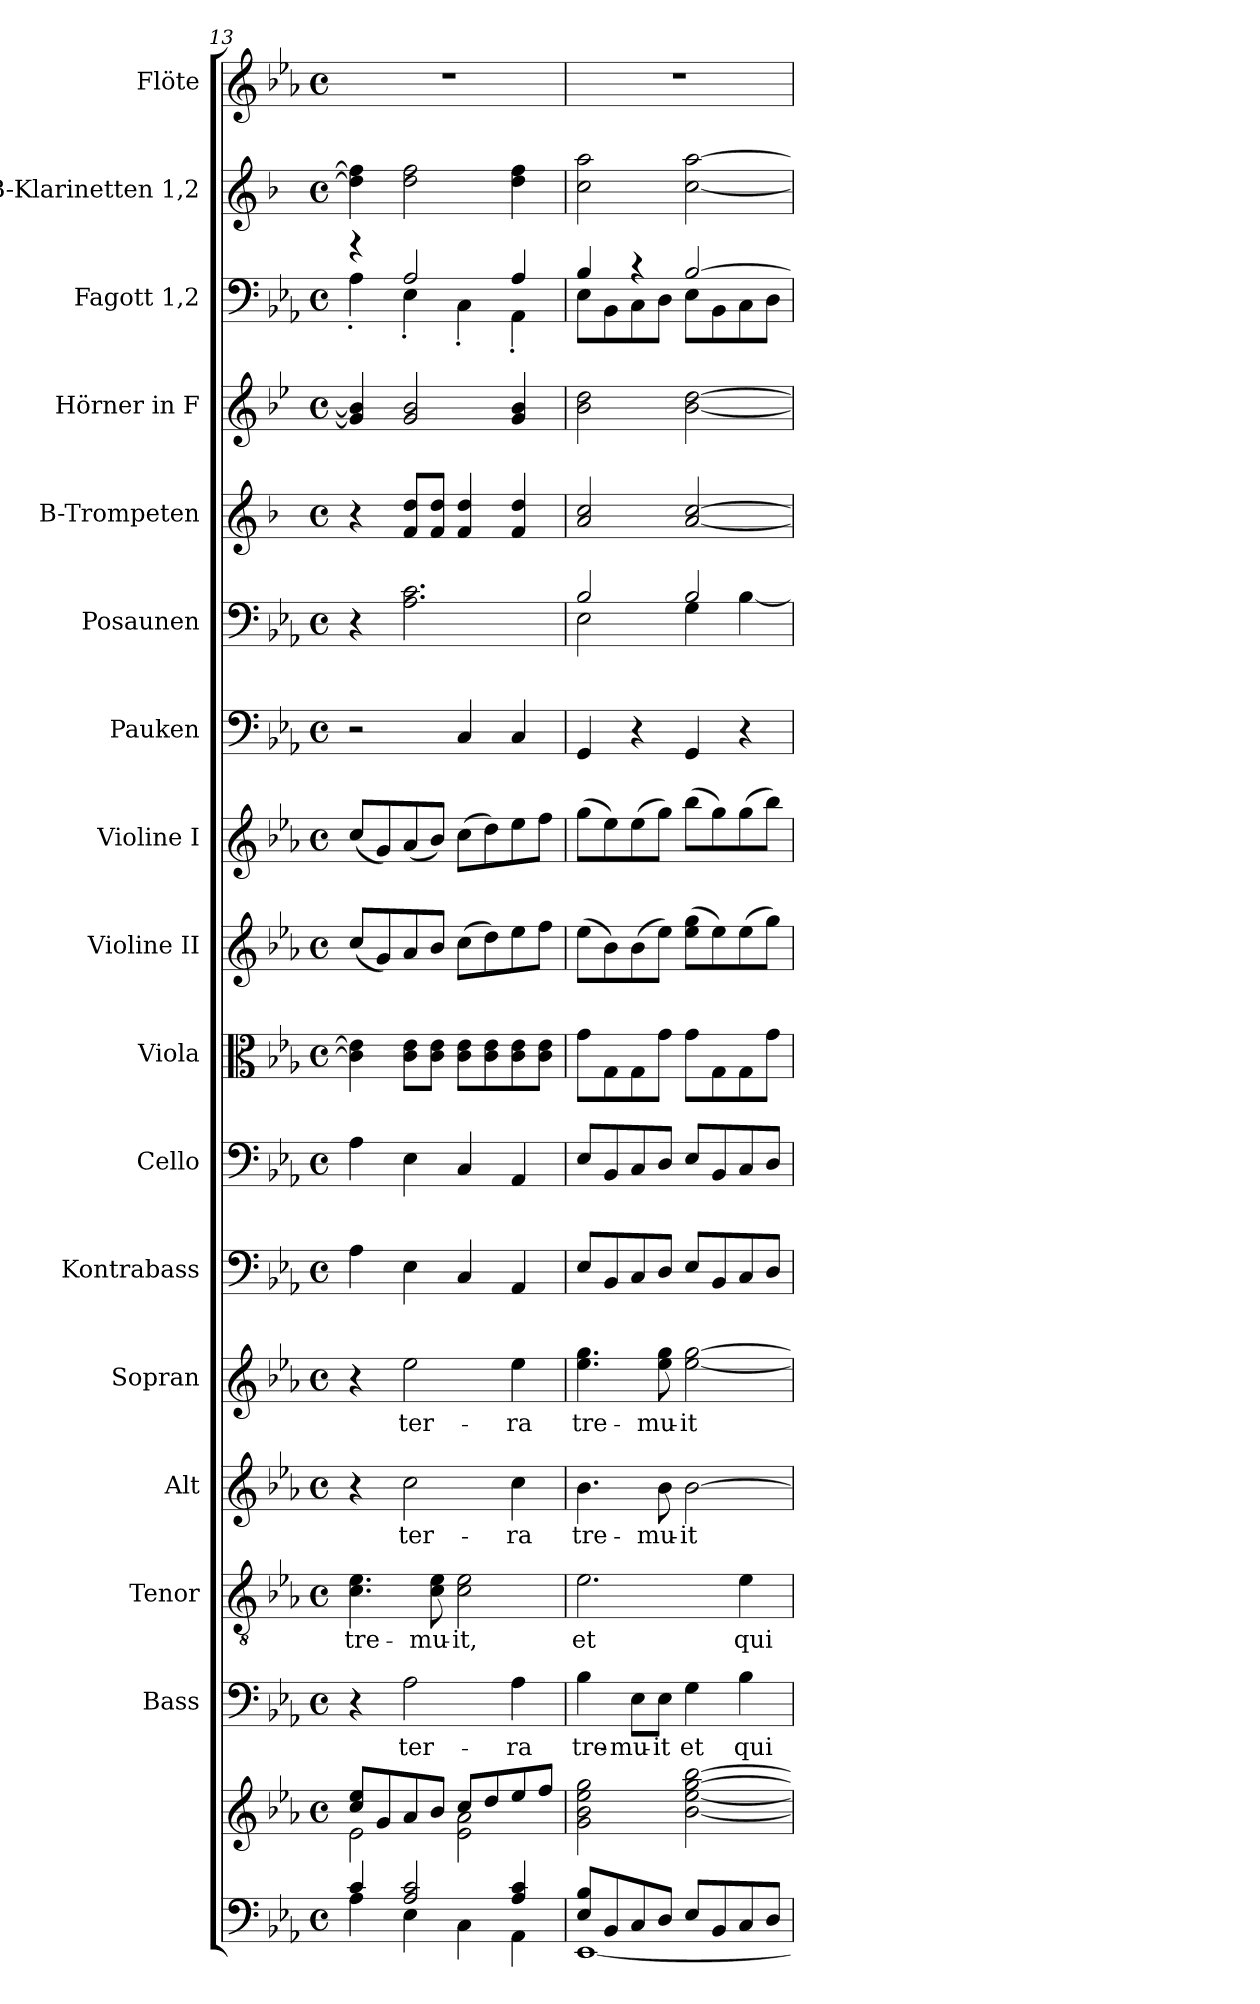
**kern	**kern	**kern	**text	**kern	**text	**kern	**text	**kern	**text	**kern	**kern	**kern	**kern	**kern	**kern	**kern	**kern	**kern	**kern	**kern	**kern
*part17	*part17	*part16	*part16	*part15	*part15	*part14	*part14	*part13	*part13	*part12	*part11	*part10	*part9	*part8	*part7	*part6	*part5	*part4	*part3	*part2	*part1
*staff18	*staff17	*staff16	*staff16	*staff15	*staff15	*staff14	*staff14	*staff13	*staff13	*staff12	*staff11	*staff10	*staff9	*staff8	*staff7	*staff6	*staff5	*staff4	*staff3	*staff2	*staff1
*	*	*I"Bass	*	*I"Tenor	*	*I"Alt	*	*I"Sopran	*	*I"Kontrabass	*I"Cello	*I"Viola	*I"Violine II	*I"Violine I	*I"Pauken	*I"Posaunen	*I"B-Trompeten	*I"Hörner in F	*I"Fagott 1,2	*I"B-Klarinetten 1,2	*I"Flöte
*	*	*I'B.	*	*I'T.	*	*I'A.	*	*I'S.	*	*I'Kb.	*	*I'Vla.	*I'Vl. II	*I'Vl. I	*I'Pk.	*I'Pos.	*I'B Trp.	*	*I'Fg.	*I'Kl.	*I'Fl.
*clefF4	*clefG2	*clefF4	*	*clefGv2	*	*clefG2	*	*clefG2	*	*clefF4	*clefF4	*clefC3	*clefG2	*clefG2	*clefF4	*clefF4	*clefG2	*clefG2	*clefF4	*clefG2	*clefG2
*	*	*	*	*	*	*	*	*	*	*ITrd7c12	*	*	*	*	*	*	*ITrd1c2	*ITrd4c7	*	*ITrd1c2	*
*k[b-e-a-]	*k[b-e-a-]	*k[b-e-a-]	*	*k[b-e-a-]	*	*k[b-e-a-]	*	*k[b-e-a-]	*	*k[b-e-a-]	*k[b-e-a-]	*k[b-e-a-]	*k[b-e-a-]	*k[b-e-a-]	*k[b-e-a-]	*k[b-e-a-]	*k[b-e-a-]	*k[b-e-a-]	*k[b-e-a-]	*k[b-e-a-]	*k[b-e-a-]
*E-:	*E-:	*E-:	*	*E-:	*	*E-:	*	*E-:	*	*E-:	*E-:	*E-:	*E-:	*E-:	*E-:	*E-:	*E-:	*E-:	*E-:	*E-:	*E-:
*M4/4	*M4/4	*M4/4	*	*M4/4	*	*M4/4	*	*M4/4	*	*M4/4	*M4/4	*M4/4	*M4/4	*M4/4	*M4/4	*M4/4	*M4/4	*M4/4	*M4/4	*M4/4	*M4/4
*met(c)	*met(c)	*met(c)	*	*met(c)	*	*met(c)	*	*met(c)	*	*met(c)	*met(c)	*met(c)	*met(c)	*met(c)	*met(c)	*met(c)	*met(c)	*met(c)	*met(c)	*met(c)	*met(c)
=13	=13	=13	=13	=13	=13	=13	=13	=13	=13	=13	=13	=13	=13	=13	=13	=13	=13	=13	=13	=13	=13
*^	*^	*	*	*	*	*	*	*	*	*	*	*	*	*	*	*	*	*	*	*	*
!	!	!	!	!	!	!	!LO:LY:b	!	!	!	!	!	!	!	!	!	!	!	!	!	!	!	!
*	*	*	*	*	*	*	*	*	*	*	*	*	*	*	*	*	*	*	*	*	*^	*	*
4c/	4A-\	8cc/ 8ee-/L	2e-\	4r	.	4.c\ 4.e-\	tre-	4r	.	4r	.	4AA-\	4A-\	4c\] 4e-\]	(<8cc/L	(<8cc/L	2r	4r	4r	4c/] 4e-/]	4rf	4A-'<\	4cc\] 4ee-\]	1r
.	.	8g/	.	.	.	.	.	.	.	.	.	.	.	.	8g/)	8g/)	.	.	.	.	.	.	.	.
!	!	!	!	!	!LO:LY:b	!	!	!	!LO:LY:b	!	!LO:LY:b	!	!	!	!	!	!	!	!	!	!	!	!	!
2A-/ 2c/	4E-\	8a-/	.	2A-\	ter-	.	.	2cc\	ter-	2ee-\	ter-	4EE-\	4E-\	8c\ 8e-\L	8a-/	(<8a-/	.	2.A-\ 2.c\	8e-/ 8cc/L	2c/ 2e-/	2A-/	4E-'<\	2cc\ 2ee-\	.
!	!	!	!	!	!	!	!LO:LY:b	!	!	!	!	!	!	!	!	!	!	!	!	!	!	!	!	!
.	.	8b-/J	.	.	.	8c\ 8e-\	-mu-	.	.	.	.	.	.	8c\ 8e-\J	8b-/J	8b-/J)	.	.	8e-/ 8cc/J	.	.	.	.	.
!	!	!	!	!	!	!	!LO:LY:b	!	!	!	!	!	!	!	!	!	!	!	!	!	!	!	!	!
.	4C\	8cc/L	2e-\ 2a-\	.	.	2c\ 2e-\	-it,	.	.	.	.	4CC/	4C/	8c\ 8e-\L	(>8cc\L	(>8cc\L	4C/	.	4e-/ 4cc/	.	.	4C'<\	.	.
.	.	8dd/	.	.	.	.	.	.	.	.	.	.	.	8c\ 8e-\	8dd\)	8dd\)	.	.	.	.	.	.	.	.
!	!	!	!	!	!LO:LY:b	!	!	!	!LO:LY:b	!	!LO:LY:b	!	!	!	!	!	!	!	!	!	!	!	!	!
4A-/ 4c/	4AA-\	8ee-/	.	4A-\	-ra	.	.	4cc\	-ra	4ee-\	-ra	4AAA-/	4AA-/	8c\ 8e-\	8ee-\	8ee-\	4C/	.	4e-/ 4cc/	4c/ 4e-/	4A-/	4AA-'<\	4cc\ 4ee-\	.
.	.	8ff/J	.	.	.	.	.	.	.	.	.	.	.	8c\ 8e-\J	8ff\J	8ff\J	.	.	.	.	.	.	.	.
*	*	*v	*v	*	*	*	*	*	*	*	*	*	*	*	*	*	*	*	*	*	*	*	*	*
!!LO:PB:g=z
=14	=14	=14	=14	=14	=14	=14	=14	=14	=14	=14	=14	=14	=14	=14	=14	=14	=14	=14	=14	=14	=14	=14	=14
!	!	!	!	!LO:LY:b	!	!LO:LY:b	!	!LO:LY:b	!	!LO:LY:b	!	!	!	!	!	!	!	!	!	!	!	!	!
*	*	*	*	*	*	*	*	*	*	*	*	*	*	*	*	*	*^	*	*	*	*	*	*
8E-/ 8B-/L	[<1EE-	2g\ 2b-\ 2ee-\ 2gg\	4B-\	tre-	2.e-\	et	4.b-\	tre-	4.ee-\ 4.gg\	tre-	8EE-/L	8E-/L	8g\L	(>8ee-\L	(>8gg\L	4GG/	2B-/	2E-\	2g/ 2b-/	2e-\ 2g\	4B-/	8E-\L	2b-\ 2gg\	1r
8BB-/	.	.	.	.	.	.	.	.	.	.	8BBB-/	8BB-/	8G\	8b-\)	8ee-\)	.	.	.	.	.	.	8BB-\	.	.
!	!	!	!	!LO:LY:b	!	!	!	!	!	!	!	!	!	!	!	!	!	!	!	!	!	!	!	!
8C/	.	.	8E-\L	-mu-	.	.	.	.	.	.	8CC/	8C/	8G\	(>8b-\	(>8ee-\	4r	.	.	.	.	4rB	8C\	.	.
!	!	!	!	!LO:LY:b	!	!	!	!LO:LY:b	!	!LO:LY:b	!	!	!	!	!	!	!	!	!	!	!	!	!	!
8D/J	.	.	8E-\J	-it	.	.	8b-\	-mu-	8ee-\ 8gg\	-mu-	8DD/J	8D/J	8g\J	8ee-\J)	8gg\J)	.	.	.	.	.	.	8D\J	.	.
!	!	!	!	!LO:LY:b	!	!	!	!LO:LY:b	!	!LO:LY:b	!	!	!	!	!	!	!	!	!	!	!	!	!	!
8E-/L	.	[2b-\ [2ee-\ [2gg\ [2bb-\	4G\	et	.	.	[2b-\	-it	[2ee-\ [2gg\	-it	8EE-/L	8E-/L	8g\L	(>8ee-\ 8gg\L	(>8bb-\L	4GG/	2B-/	4G\	[2g/ [2b-/	[2e-\ [2g\	[>2B-/	8E-\L	[2b-\ [2gg\	.
8BB-/	.	.	.	.	.	.	.	.	.	.	8BBB-/	8BB-/	8G\	8ee-\)	8gg\)	.	.	.	.	.	.	8BB-\	.	.
!	!	!	!	!LO:LY:b	!	!LO:LY:b	!	!	!	!	!	!	!	!	!	!	!	!	!	!	!	!	!	!
8C/	.	.	4B-\	qui-	4e-\	qui-	.	.	.	.	8CC/	8C/	8G\	(>8ee-\	(>8gg\	4r	.	[<4B-\	.	.	.	8C\	.	.
8D/J	.	.	.	.	.	.	.	.	.	.	8DD/J	8D/J	8g\J	8gg\J)	8bb-\J)	.	.	.	.	.	.	8D\J	.	.
*v	*v	*	*	*	*	*	*	*	*	*	*	*	*	*	*	*	*v	*v	*	*	*v	*v	*	*
=	=	=	=	=	=	=	=	=	=	=	=	=	=	=	=	=	=	=	=	=	=
*-	*-	*-	*-	*-	*-	*-	*-	*-	*-	*-	*-	*-	*-	*-	*-	*-	*-	*-	*-	*-	*-
